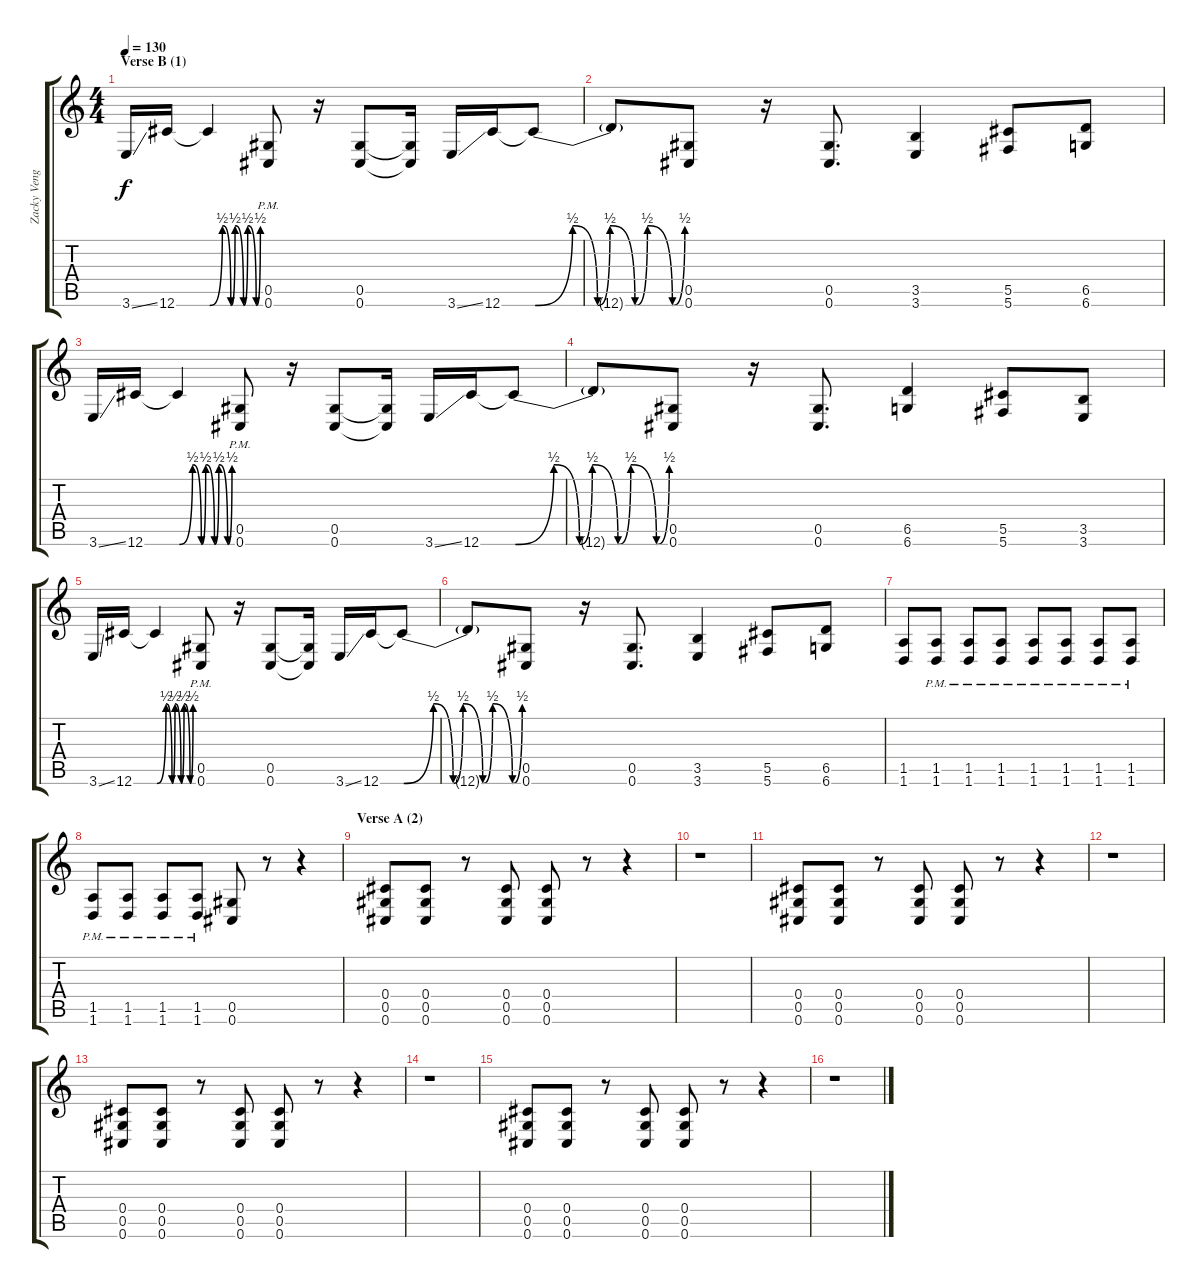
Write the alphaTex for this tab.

\track ("Zacky Vengeance (Harmonies - Rhythm)" "Zacky Veng") {instrument distortionguitar}
\staff {score tabs}
\tuning (Eb4 Bb3 Gb3 Db3 Ab2 Db2) {hide}
\ts (4 4)
\section ("" "Verse B (1)")
\tempo 130
\clef g2
\ks c
3.6{ss}.16{dy f} 12.6.16 12.6{be (custom 0 0 15 2 25 0 30 2 40 0 45 2 55 0 60 2) t}.4 (0.5{pm} 0.6{pm}).8 r.16 (0.5 0.6).8 (0.5{t} 0.6{t}).16 3.6{ss}.16 12.6.16 12.6{be (custom 0 0 15 2 25 0 30 2 40 0 45 2 55 0 60 2) t}.8 |
12.6{t}.8 (0.5 0.6).8 r.16 (0.5 0.6).8{d} (3.5 3.6).4 (5.5 5.6).8 (6.5 6.6).8 |
3.6{ss}.16 12.6.16 12.6{be (custom 0 0 15 2 25 0 30 2 40 0 45 2 55 0 60 2) t}.4 (0.5{pm} 0.6{pm}).8 r.16 (0.5 0.6).8 (0.5{t} 0.6{t}).16 3.6{ss}.16 12.6.16 12.6{be (custom 0 0 15 2 25 0 30 2 40 0 45 2 55 0 60 2) t}.8 |
12.6{t}.8 (0.5 0.6).8 r.16 (0.5 0.6).8{d} (6.5 6.6).4 (5.5 5.6).8 (3.5 3.6).8 |
3.6{ss}.16 12.6.16 12.6{be (custom 0 0 15 2 25 0 30 2 40 0 45 2 55 0 60 2) t}.4 (0.5{pm} 0.6{pm}).8 r.16 (0.5 0.6).8 (0.5{t} 0.6{t}).16 3.6{ss}.16 12.6.16 12.6{be (custom 0 0 15 2 25 0 30 2 40 0 45 2 55 0 60 2) t}.8 |
12.6{t}.8 (0.5 0.6).8 r.16 (0.5 0.6).8{d} (3.5 3.6).4 (5.5 5.6).8 (6.5 6.6).8 |
(1.5 1.6).8 (1.5{pm} 1.6{pm}).8 (1.5{pm} 1.6{pm}).8 (1.5{pm} 1.6{pm}).8 (1.5{pm} 1.6{pm}).8 (1.5{pm} 1.6{pm}).8 (1.5{pm} 1.6{pm}).8 (1.5{pm} 1.6{pm}).8 |
(1.5{pm} 1.6{pm}).8 (1.5{pm} 1.6{pm}).8 (1.5{pm} 1.6{pm}).8 (1.5{pm} 1.6{pm}).8 (0.5 0.6).8 r.8 r.4 |
\section ("" "Verse A (2)")
(0.4 0.5 0.6).8 (0.4 0.5 0.6).8 r.8 (0.4 0.5 0.6).8 (0.4 0.5 0.6).8 r.8 r.4 |
r.1 |
(0.4 0.5 0.6).8 (0.4 0.5 0.6).8 r.8 (0.4 0.5 0.6).8 (0.4 0.5 0.6).8 r.8 r.4 |
r.1 |
(0.4 0.5 0.6).8 (0.4 0.5 0.6).8 r.8 (0.4 0.5 0.6).8 (0.4 0.5 0.6).8 r.8 r.4 |
r.1 |
(0.4 0.5 0.6).8 (0.4 0.5 0.6).8 r.8 (0.4 0.5 0.6).8 (0.4 0.5 0.6).8 r.8 r.4 |
r.1
